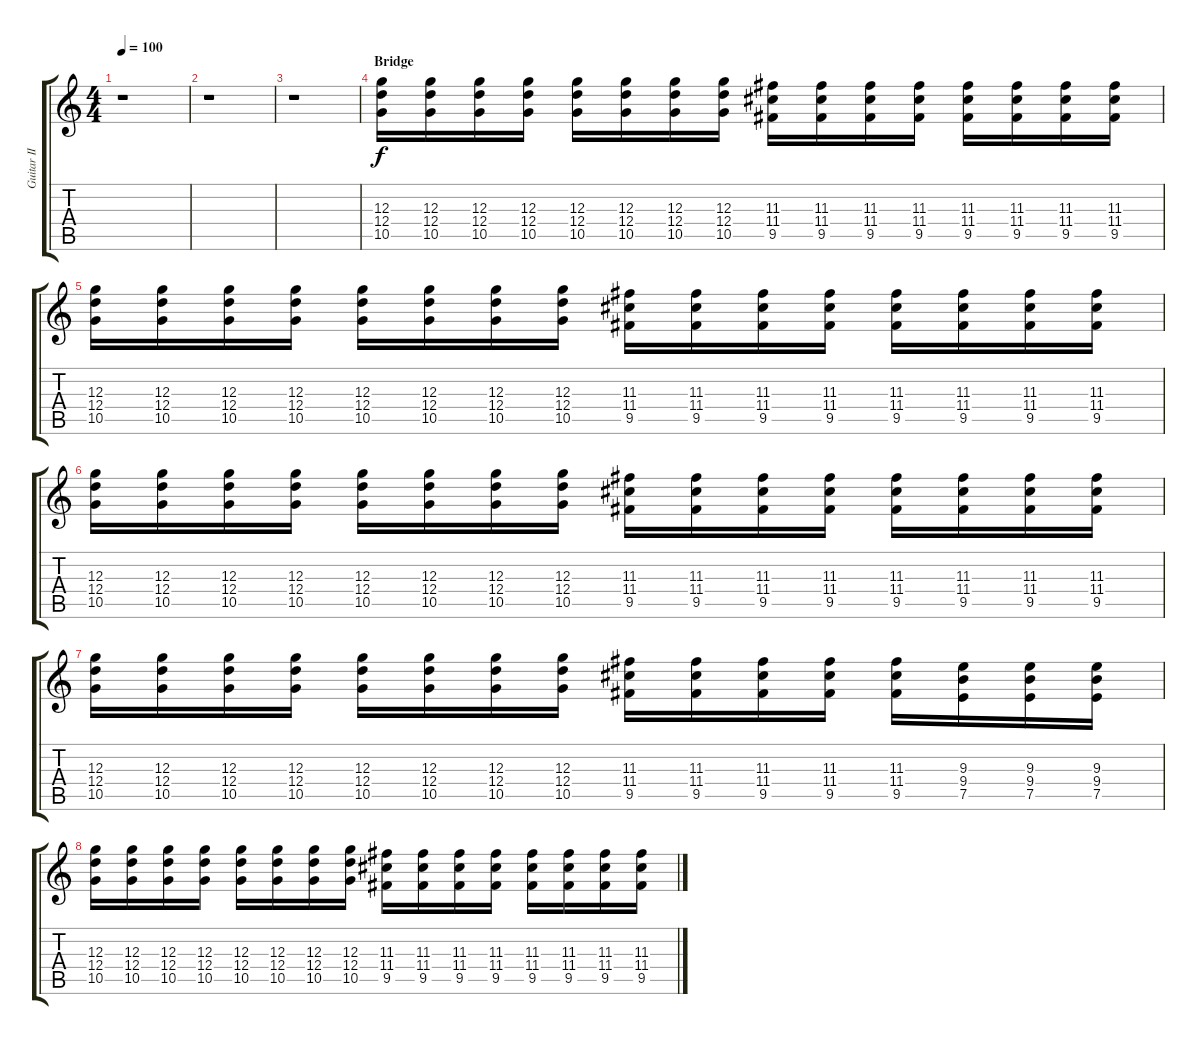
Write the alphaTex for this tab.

\track ("Guitar II" "Guitar II") {instrument distortionguitar}
\staff {score tabs}
\tuning (E4 B3 G3 D3 A2 E2) {hide}
\ts (4 4)
\tempo 100
\clef g2
\ks c
r.1{dy f} |
r.1 |
r.1 |
\section ("" "Bridge")
(12.3 12.4 10.5).16 (12.3 12.4 10.5).16 (12.3 12.4 10.5).16 (12.3 12.4 10.5).16 (12.3 12.4 10.5).16 (12.3 12.4 10.5).16 (12.3 12.4 10.5).16 (12.3 12.4 10.5).16 (11.3 11.4 9.5).16 (11.3 11.4 9.5).16 (11.3 11.4 9.5).16 (11.3 11.4 9.5).16 (11.3 11.4 9.5).16 (11.3 11.4 9.5).16 (11.3 11.4 9.5).16 (11.3 11.4 9.5).16 |
(12.3 12.4 10.5).16 (12.3 12.4 10.5).16 (12.3 12.4 10.5).16 (12.3 12.4 10.5).16 (12.3 12.4 10.5).16 (12.3 12.4 10.5).16 (12.3 12.4 10.5).16 (12.3 12.4 10.5).16 (11.3 11.4 9.5).16 (11.3 11.4 9.5).16 (11.3 11.4 9.5).16 (11.3 11.4 9.5).16 (11.3 11.4 9.5).16 (11.3 11.4 9.5).16 (11.3 11.4 9.5).16 (11.3 11.4 9.5).16 |
(12.3 12.4 10.5).16 (12.3 12.4 10.5).16 (12.3 12.4 10.5).16 (12.3 12.4 10.5).16 (12.3 12.4 10.5).16 (12.3 12.4 10.5).16 (12.3 12.4 10.5).16 (12.3 12.4 10.5).16 (11.3 11.4 9.5).16 (11.3 11.4 9.5).16 (11.3 11.4 9.5).16 (11.3 11.4 9.5).16 (11.3 11.4 9.5).16 (11.3 11.4 9.5).16 (11.3 11.4 9.5).16 (11.3 11.4 9.5).16 |
(12.3 12.4 10.5).16 (12.3 12.4 10.5).16 (12.3 12.4 10.5).16 (12.3 12.4 10.5).16 (12.3 12.4 10.5).16 (12.3 12.4 10.5).16 (12.3 12.4 10.5).16 (12.3 12.4 10.5).16 (11.3 11.4 9.5).16 (11.3 11.4 9.5).16 (11.3 11.4 9.5).16 (11.3 11.4 9.5).16 (11.3 11.4 9.5).16 (9.3 9.4 7.5).16 (9.3 9.4 7.5).16 (9.3 9.4 7.5).16 |
(12.3 12.4 10.5).16 (12.3 12.4 10.5).16 (12.3 12.4 10.5).16 (12.3 12.4 10.5).16 (12.3 12.4 10.5).16 (12.3 12.4 10.5).16 (12.3 12.4 10.5).16 (12.3 12.4 10.5).16 (11.3 11.4 9.5).16 (11.3 11.4 9.5).16 (11.3 11.4 9.5).16 (11.3 11.4 9.5).16 (11.3 11.4 9.5).16 (11.3 11.4 9.5).16 (11.3 11.4 9.5).16 (11.3 11.4 9.5).16
